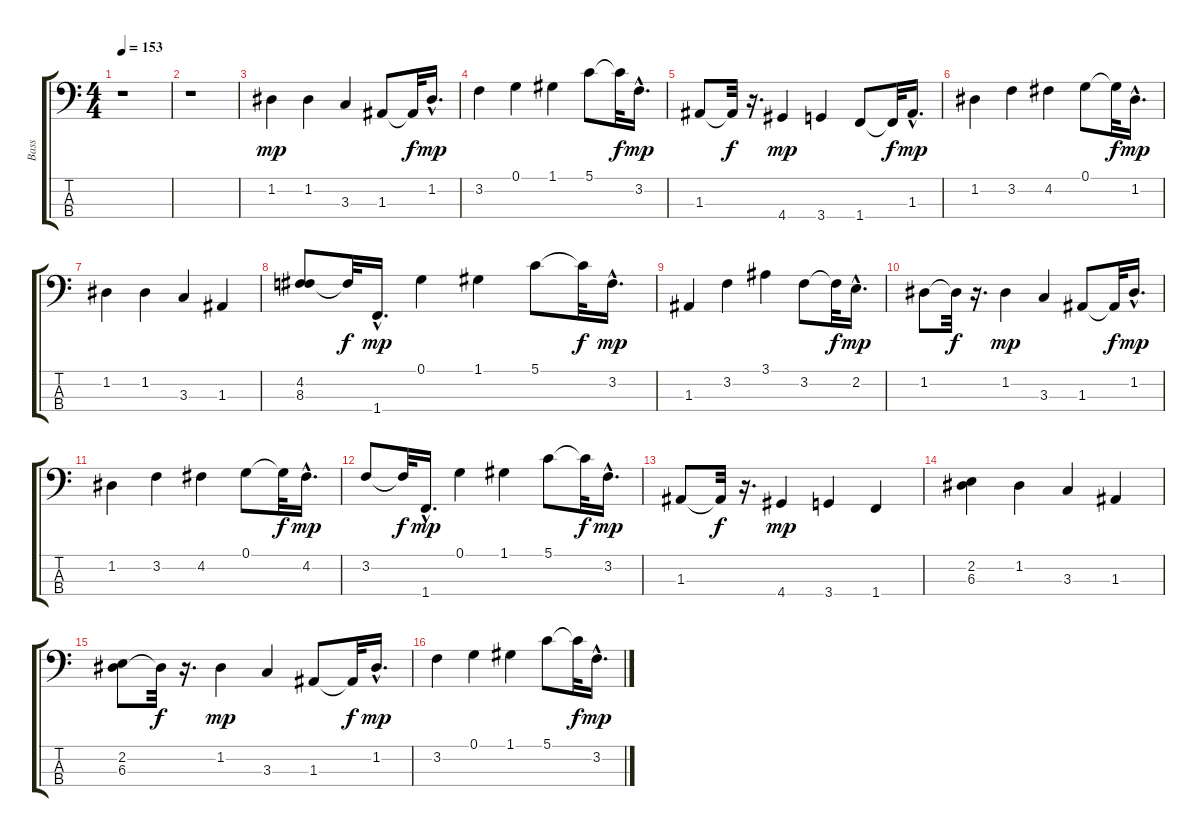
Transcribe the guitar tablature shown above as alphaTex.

\track ("Bass" "Bass") {instrument electricbassfinger}
\staff {score tabs}
\tuning (G2 D2 A1 E1) {hide}
\ts (4 4)
\tempo 153
\clef f4
\ks c
r.1{dy mp instrument electricbassfinger} |
r.1 |
1.2.4 1.2.4 3.3.4 1.3.8 1.3{t}.32{dy f} 1.2{hac}.16{d dy mp} |
3.2.4 0.1.4 1.1.4 5.1.8 5.1{t}.32{dy f} 3.2{hac}.16{d dy mp} |
1.3.8 1.3{t}.32{dy f} r.16{d} 4.4.4{dy mp} 3.4.4 1.4.8 1.4{t}.32{dy f} 1.3{hac}.16{d dy mp} |
1.2.4 3.2.4 4.2.4 0.1.8 0.1{t}.32{dy f} 1.2{hac}.16{d dy mp} |
1.2.4 1.2.4 3.3.4 1.3.4 |
(4.2 8.3).8 8.3{t}.32{dy f} 1.4{hac}.16{d dy mp} 0.1.4 1.1.4 5.1.8 5.1{t}.32{dy f} 3.2{hac}.16{d dy mp} |
1.3.4 3.2.4 3.1.4 3.2.8 3.2{t}.32{dy f} 2.2{hac}.16{d dy mp} |
1.2.8 1.2{t}.32{dy f} r.16{d} 1.2.4{dy mp} 3.3.4 1.3.8 1.3{t}.32{dy f} 1.2{hac}.16{d dy mp} |
1.2.4 3.2.4 4.2.4 0.1.8 0.1{t}.32{dy f} 4.2{hac}.16{d dy mp} |
3.2.8 3.2{t}.32{dy f} 1.4{hac}.16{d dy mp} 0.1.4 1.1.4 5.1.8 5.1{t}.32{dy f} 3.2{hac}.16{d dy mp} |
1.3.8 1.3{t}.32{dy f} r.16{d} 4.4.4{dy mp} 3.4.4 1.4.4 |
(2.2 6.3).4 1.2.4 3.3.4 1.3.4 |
(2.2 6.3).8 6.3{t}.32{dy f} r.16{d} 1.2.4{dy mp} 3.3.4 1.3.8 1.3{t}.32{dy f} 1.2{hac}.16{d dy mp} |
3.2.4 0.1.4 1.1.4 5.1.8 5.1{t}.32{dy f} 3.2{hac}.16{d dy mp}
